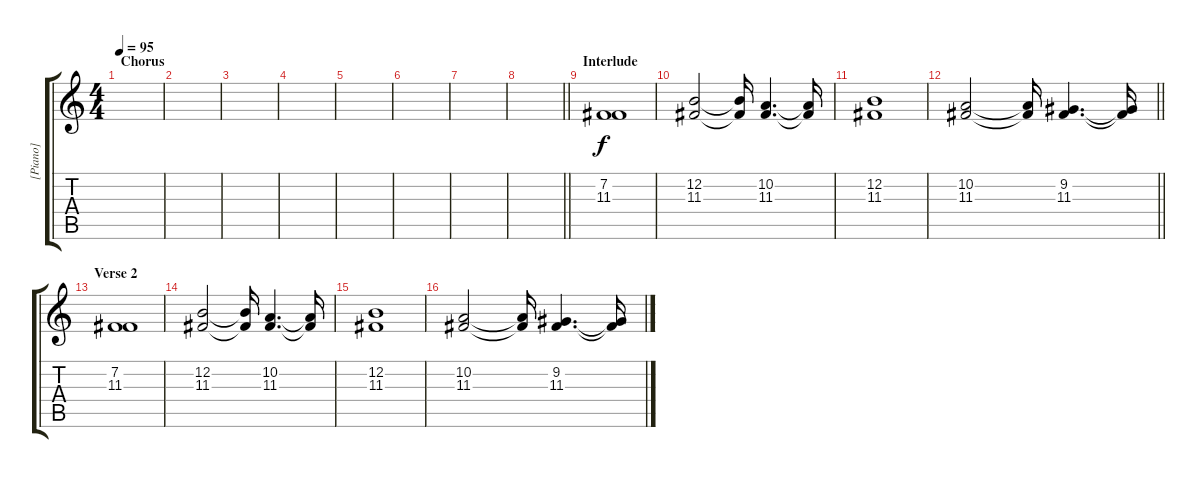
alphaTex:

\track ("[Piano]" "[Piano]") {instrument acousticgrandpiano}
\staff {score tabs}
\tuning (E4 B3 G3 D3 A2 E2) {hide}
\ts (4 4)
\section ("" "Chorus")
\tempo 95
\clef g2
\ks c
|
|
|
|
|
|
|
\barLineRight lightlight
|
\section ("" "Interlude")
(7.2 11.3).1 |
(12.2 11.3).2 (12.2{t} 11.3{t}).16 (10.2 11.3).4{d} (10.2{t} 11.3{t}).16 |
(12.2 11.3).1 |
\barLineRight lightlight
(10.2 11.3).2 (10.2{t} 11.3{t}).16 (9.2 11.3).4{d} (9.2{t} 11.3{t}).16 |
\section ("" "Verse 2")
(7.2 11.3).1 |
(12.2 11.3).2 (12.2{t} 11.3{t}).16 (10.2 11.3).4{d} (10.2{t} 11.3{t}).16 |
(12.2 11.3).1 |
(10.2 11.3).2 (10.2{t} 11.3{t}).16 (9.2 11.3).4{d} (9.2{t} 11.3{t}).16
